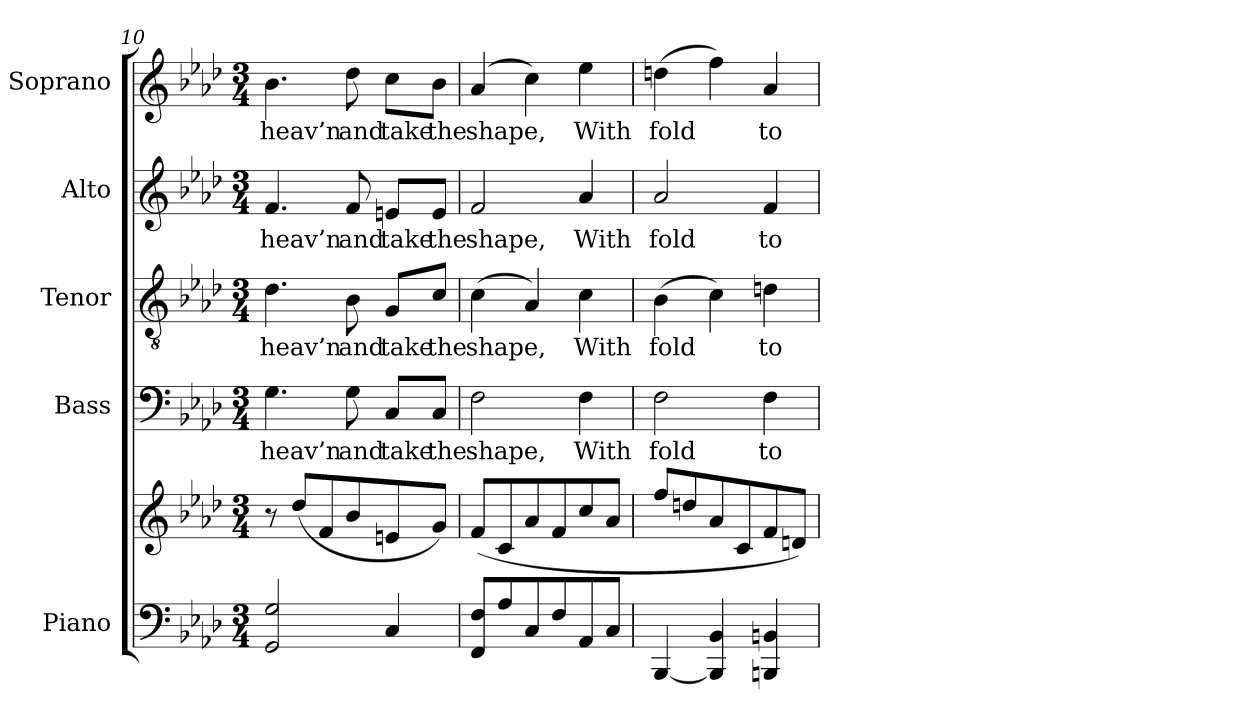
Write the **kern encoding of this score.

**kern	**kern	**kern	**text	**kern	**text	**kern	**text	**kern	**text
*part5	*part5	*part4	*part4	*part3	*part3	*part2	*part2	*part1	*part1
*staff6	*staff5	*staff4	*staff4	*staff3	*staff3	*staff2	*staff2	*staff1	*staff1
*I"Piano	*	*I"Bass	*	*I"Tenor	*	*I"Alto	*	*I"Soprano	*
*I'Pno.	*	*I'B.	*	*I'T.	*	*I'A.	*	*I'S.	*
*clefF4	*clefG2	*clefF4	*	*clefGv2	*	*clefG2	*	*clefG2	*
*k[b-e-a-d-]	*k[b-e-a-d-]	*k[b-e-a-d-]	*	*k[b-e-a-d-]	*	*k[b-e-a-d-]	*	*k[b-e-a-d-]	*
*M3/4	*M3/4	*M3/4	*	*M3/4	*	*M3/4	*	*M3/4	*
=10	=10	=10	=10	=10	=10	=10	=10	=10	=10
!	!	!	!LO:LY:b	!	!LO:LY:b	!	!LO:LY:b	!	!LO:LY:b
2GG/ 2G/	8r	4.G\	heav’n	4.d-\	heav’n	4.f/	heav’n	4.b-\	heav’n
.	(<8dd-/L	.	.	.	.	.	.	.	.
.	8f/	.	.	.	.	.	.	.	.
!	!	!	!LO:LY:b	!	!LO:LY:b	!	!LO:LY:b	!	!LO:LY:b
.	8b-/	8G\	and	8B-\	and	8f/	and	8dd-\	and
!	!	!	!LO:LY:b	!	!LO:LY:b	!	!LO:LY:b	!	!LO:LY:b
4C/	8en/	8C/L	take	8G/L	take	8en/L	take	8cc\L	take
!	!	!	!LO:LY:b	!	!LO:LY:b	!	!LO:LY:b	!	!LO:LY:b
.	8g/J)	8C/J	the	8c/J	the	8e/J	the	8b-\J	the
!!LO:PB:g=z
=11	=11	=11	=11	=11	=11	=11	=11	=11	=11
!	!	!	!LO:LY:b	!	!LO:LY:b	!	!LO:LY:b	!	!LO:LY:b
8FF/ 8F/L	(>8f/L	2F\	shape,	(>4c\	shape,	2f/	shape,	(>4a-/	shape,
8A-/	8c/	.	.	.	.	.	.	.	.
8C/	8a-/	.	.	4A-/)	.	.	.	4cc\)	.
8F/	8f/	.	.	.	.	.	.	.	.
!	!	!	!LO:LY:b	!	!LO:LY:b	!	!LO:LY:b	!	!LO:LY:b
8AA-/	8cc/	4F\	With	4c\	With	4a-/	With	4ee-\	With
8C/J	8a-/J	.	.	.	.	.	.	.	.
=12	=12	=12	=12	=12	=12	=12	=12	=12	=12
!	!	!	!LO:LY:b	!	!LO:LY:b	!	!LO:LY:b	!	!LO:LY:b
[4BBB-/	8ff/L	2F\	fold	(>4B-\	fold	2a-/	fold	(>4ddn\	fold
.	8ddn/	.	.	.	.	.	.	.	.
4BBB-/] 4BB-/	8a-/	.	.	4c\)	.	.	.	4ff\)	.
.	8c/	.	.	.	.	.	.	.	.
!	!	!	!LO:LY:b	!	!LO:LY:b	!	!LO:LY:b	!	!LO:LY:b
4BBBn/ 4BBn/	8f/	4F\	to	4dn\	to	4f/	to	4a-/	to
.	8dn/J)	.	.	.	.	.	.	.	.
=	=	=	=	=	=	=	=	=	=
*-	*-	*-	*-	*-	*-	*-	*-	*-	*-
